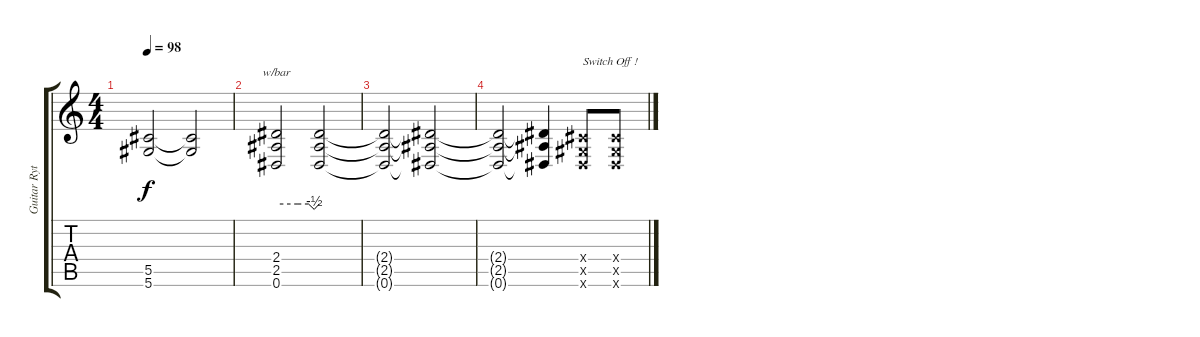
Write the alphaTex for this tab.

\track ("Guitar Rythm" "Guitar Ryt") {instrument distortionguitar}
\staff {score tabs}
\tuning (Eb4 Bb3 Gb3 Db3 Ab2 Eb2) {hide}
\ts (4 4)
\tempo 98
\clef g2
\ks c
(5.5 5.6).2{dy f} (5.5{t} 5.6{t}).2 |
(2.4 2.5 0.6).2{tbe (custom default 0 0 30 0 45 0 53 -2 60 0)} (2.4{t} 2.5{t} 0.6{t}).2 |
(2.4{t} 2.5{t} 0.6{t}).2 (2.4{t} 2.5{t} 0.6{t}).2 |
(2.4{t} 2.5{t} 0.6{t}).2 (2.4{t} 2.5{t} 0.6{t}).4 (0.4{x} 0.5{x} 0.6{x}).8{txt "Switch Off !"} (0.4{x} 0.5{x} 0.6{x}).8
